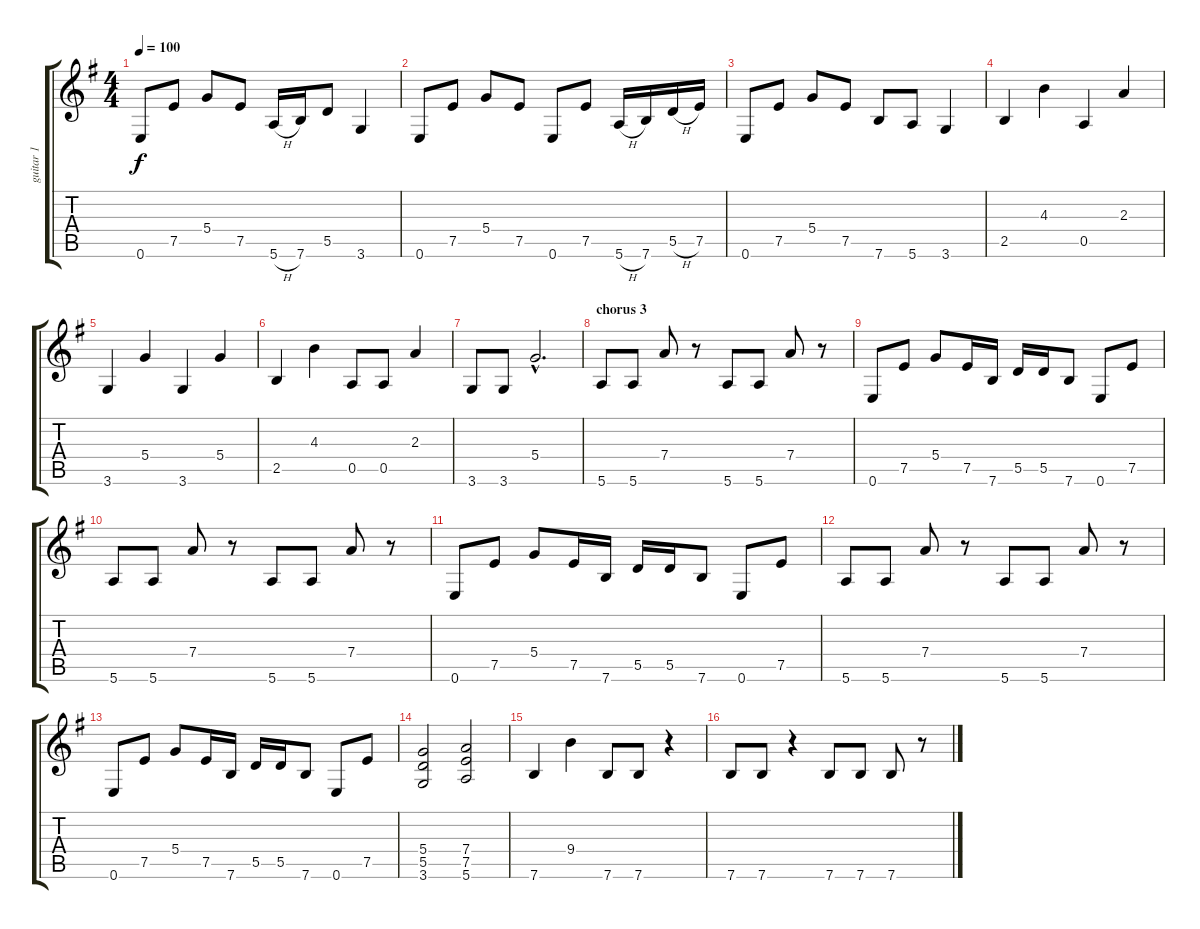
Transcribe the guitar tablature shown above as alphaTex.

\track ("guitar 1" "guitar 1") {instrument overdrivenguitar}
\staff {score tabs}
\tuning (E4 B3 G3 D3 A2 E2) {hide}
\ts (4 4)
\tempo 100
\clef g2
\ks g
0.6.8{dy f} 7.5.8 5.4.8 7.5.8 5.6{h}.16 7.6.16 5.5.8 3.6.4 |
0.6.8 7.5.8 5.4.8 7.5.8 0.6.8 7.5.8 5.6{h}.16 7.6.16 5.5{h}.16 7.5.16 |
0.6.8 7.5.8 5.4.8 7.5.8 7.6.8 5.6.8 3.6.4 |
2.5.4 4.3.4 0.5.4 2.3.4 |
3.6.4 5.4.4 3.6.4 5.4.4 |
2.5.4 4.3.4 0.5.8 0.5.8 2.3.4 |
3.6.8 3.6.8 5.4{hac}.2{d} |
\section ("" "chorus 3")
5.6.8 5.6.8 7.4.8 r.8 5.6.8 5.6.8 7.4.8 r.8 |
0.6.8 7.5.8 5.4.8 7.5.16 7.6.16 5.5.16 5.5.16 7.6.8 0.6.8 7.5.8 |
5.6.8 5.6.8 7.4.8 r.8 5.6.8 5.6.8 7.4.8 r.8 |
0.6.8 7.5.8 5.4.8 7.5.16 7.6.16 5.5.16 5.5.16 7.6.8 0.6.8 7.5.8 |
5.6.8 5.6.8 7.4.8 r.8 5.6.8 5.6.8 7.4.8 r.8 |
0.6.8 7.5.8 5.4.8 7.5.16 7.6.16 5.5.16 5.5.16 7.6.8 0.6.8 7.5.8 |
(5.4 5.5 3.6).2 (7.4 7.5 5.6).2 |
7.6.4 9.4.4 7.6.8 7.6.8 r.4 |
7.6.8 7.6.8 r.4 7.6.8 7.6.8 7.6.8 r.8
